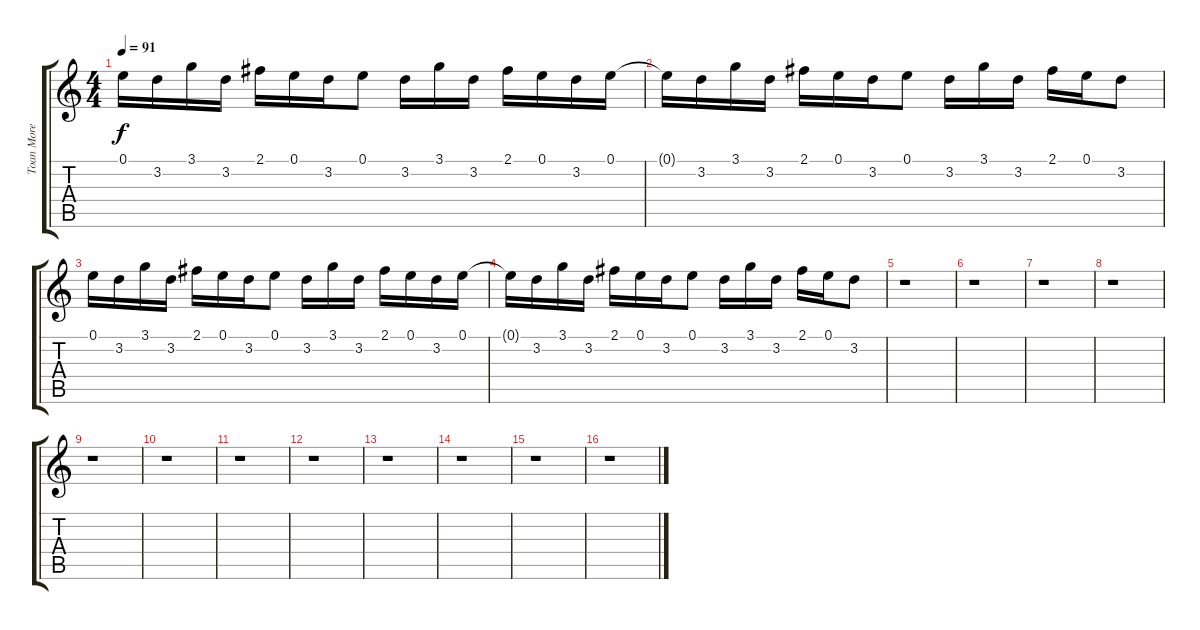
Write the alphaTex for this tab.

\track ("Toan More" "Toan More") {instrument distortionguitar}
\staff {score tabs}
\tuning (E4 B3 G3 D3 A2 E2) {hide}
\ts (4 4)
\tempo 91
\clef g2
\ks c
0.1.16{dy f} 3.2.16 3.1.16 3.2.16 2.1.16 0.1.16 3.2.16 0.1.8 3.2.16 3.1.16 3.2.16 2.1.16 0.1.16 3.2.16 0.1.16 |
0.1{t}.16 3.2.16 3.1.16 3.2.16 2.1.16 0.1.16 3.2.16 0.1.8 3.2.16 3.1.16 3.2.16 2.1.16 0.1.16 3.2.8 |
0.1.16 3.2.16 3.1.16 3.2.16 2.1.16 0.1.16 3.2.16 0.1.8 3.2.16 3.1.16 3.2.16 2.1.16 0.1.16 3.2.16 0.1.16 |
0.1{t}.16 3.2.16 3.1.16 3.2.16 2.1.16 0.1.16 3.2.16 0.1.8 3.2.16 3.1.16 3.2.16 2.1.16 0.1.16 3.2.8 |
r.1 |
r.1 |
r.1 |
r.1 |
r.1 |
r.1 |
r.1 |
r.1 |
r.1 |
r.1 |
r.1 |
r.1
